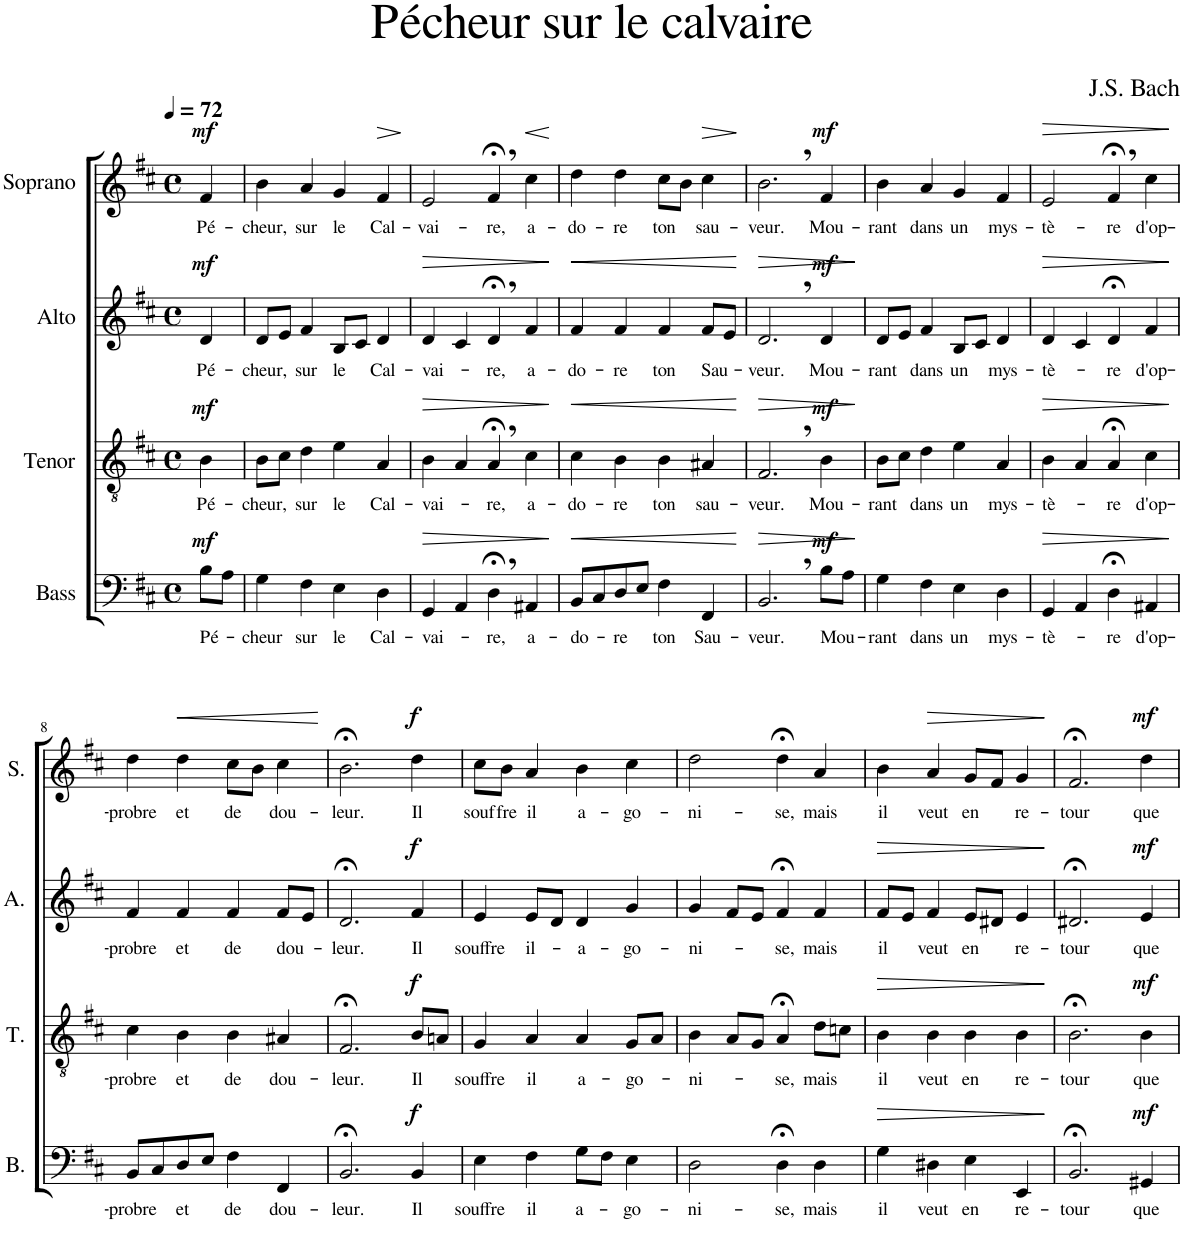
**kern	**text	**dynam	**kern	**text	**dynam	**kern	**text	**dynam	**kern	**text	**dynam
*part4	*part4	*part4	*part3	*part3	*part3	*part2	*part2	*part2	*part1	*part1	*part1
*staff4	*staff4	*staff4	*staff3	*staff3	*staff3	*staff2	*staff2	*staff2	*staff1	*staff1	*staff1
*I"Bass	*	*	*I"Tenor	*	*	*I"Alto	*	*	*I"Soprano	*	*
*I'B.	*	*	*I'T.	*	*	*I'A.	*	*	*I'S.	*	*
*clefF4	*	*	*clefGv2	*	*	*clefG2	*	*	*clefG2	*	*
*k[f#c#]	*	*	*k[f#c#]	*	*	*k[f#c#]	*	*	*k[f#c#]	*	*
*M4/4	*	*	*M4/4	*	*	*M4/4	*	*	*M4/4	*	*
*met(c)	*	*	*met(c)	*	*	*met(c)	*	*	*met(c)	*	*
*MM72	*	*	*MM72	*	*	*MM72	*	*	*MM72	*	*
=1	=1	=1	=1	=1	=1	=1	=1	=1	=1	=1	=1
!	!LO:LY:b	!LO:DY:a	!	!LO:LY:b	!LO:DY:a	!	!LO:LY:b	!LO:DY:a	!	!LO:LY:b	!LO:DY:a
8B\L	Pé-	mf	4B\	Pé-	mf	4d/	Pé-	mf	4f#/	Pé-	mf
8A\J	.	.	.	.	.	.	.	.	.	.	.
=2	=2	=2	=2	=2	=2	=2	=2	=2	=2	=2	=2
!	!LO:LY:b	!	!	!LO:LY:b	!	!	!LO:LY:b	!	!	!LO:LY:b	!
4G\	-cheur	.	8B\L	-cheur	.	8d/L	-cheur,	.	4b\	-cheur,	.
!	!	!	!	!LO:LY:b	!	!	!	!	!	!	!
.	.	.	8c#\J	,	.	8e/J	.	.	.	.	.
!	!LO:LY:b	!	!	!LO:LY:b	!	!	!LO:LY:b	!	!	!LO:LY:b	!
4F#\	sur	.	4d\	sur	.	4f#/	sur	.	4a/	sur	.
!	!LO:LY:b	!	!	!LO:LY:b	!	!	!LO:LY:b	!	!	!LO:LY:b	!
4E\	le	.	4e\	le	.	8B/L	le	.	4g/	le	.
.	.	.	.	.	.	8c#/J	.	.	.	.	.
!	!LO:LY:b	!	!	!LO:LY:b	!	!	!LO:LY:b	!	!	!LO:LY:b	!LO:HP:b
4D\	Cal-	.	4A/	Cal-	.	4d/	Cal-	.	4f#/	Cal-	>
.	.	.	.	.	.	.	.	.	.	.	]
=3	=3	=3	=3	=3	=3	=3	=3	=3	=3	=3	=3
!	!LO:LY:b	!LO:HP:b	!	!LO:LY:b	!LO:HP:b	!	!LO:LY:b	!LO:HP:b	!	!LO:LY:b	!
4GG/	-vai-	>	4B\	-vai-	>	4d/	-vai-	>	2e/	-vai-	.
4AA/	.	.	4A/	.	.	4c#/	.	.	.	.	.
!	!LO:LY:b	!	!	!LO:LY:b	!	!	!LO:LY:b	!	!	!LO:LY:b	!
4D;<,\	-re,	.	4A;<,/	-re,	.	4d;<,/	-re,	.	4f#;<,/	-re,	.
!	!LO:LY:b	!	!	!LO:LY:b	!	!	!LO:LY:b	!	!	!LO:LY:b	!LO:HP:b
4AA#X/	a-	.	4c#\	a-	.	4f#/	a-	.	4cc#\	a-	<
.	.	]	.	.	]	.	.	]	.	.	[
=4	=4	=4	=4	=4	=4	=4	=4	=4	=4	=4	=4
!	!LO:LY:b	!LO:HP:b	!	!LO:LY:b	!LO:HP:b	!	!LO:LY:b	!LO:HP:b	!	!LO:LY:b	!
8BB/L	-do-	<	4c#\	-do-	<	4f#/	-do-	<	4dd\	-do-	.
8C#/	.	.	.	.	.	.	.	.	.	.	.
!	!LO:LY:b	!	!	!LO:LY:b	!	!	!LO:LY:b	!	!	!LO:LY:b	!
8D/	-re	.	4B\	-re	.	4f#/	-re	.	4dd\	-re	.
8E/J	.	.	.	.	.	.	.	.	.	.	.
!	!LO:LY:b	!	!	!LO:LY:b	!	!	!LO:LY:b	!	!	!LO:LY:b	!
4F#\	ton	.	4B\	ton	.	4f#/	ton	.	8cc#\L	ton	.
.	.	.	.	.	.	.	.	.	8b\J	.	.
!	!LO:LY:b	!	!	!LO:LY:b	!	!	!LO:LY:b	!	!	!LO:LY:b	!LO:HP:b
4FF#/	Sau-	.	4A#X/	sau-	.	8f#/L	Sau-	.	4cc#\	sau-	>
.	.	.	.	.	.	8e/J	.	.	.	.	.
.	.	[	.	.	[	.	.	[	.	.	]
=5	=5	=5	=5	=5	=5	=5	=5	=5	=5	=5	=5
!	!LO:LY:b	!LO:HP:b	!	!LO:LY:b	!LO:HP:b	!	!LO:LY:b	!LO:HP:b	!	!LO:LY:b	!
2.BB,/	-veur.	>	2.F#,/	-veur.	>	2.d,/	-veur.	>	2.b,\	-veur.	.
!	!LO:LY:b	!LO:DY:a	!	!LO:LY:b	!LO:DY:a	!	!LO:LY:b	!LO:DY:a	!	!LO:LY:b	!LO:DY:a
8B\L	Mou-	mf	4B\	Mou-	mf	4d/	Mou-	mf	4f#/	Mou-	mf
8A\J	.	.	.	.	.	.	.	.	.	.	.
.	.	]	.	.	]	.	.	]	.	.	.
=6	=6	=6	=6	=6	=6	=6	=6	=6	=6	=6	=6
!	!LO:LY:b	!	!	!LO:LY:b	!	!	!LO:LY:b	!	!	!LO:LY:b	!
4G\	-rant	.	8B\L	-rant	.	8d/L	-rant	.	4b\	-rant	.
.	.	.	8c#\J	.	.	8e/J	.	.	.	.	.
!	!LO:LY:b	!	!	!LO:LY:b	!	!	!LO:LY:b	!	!	!LO:LY:b	!
4F#\	dans	.	4d\	dans	.	4f#/	dans	.	4a/	dans	.
!	!LO:LY:b	!	!	!LO:LY:b	!	!	!LO:LY:b	!	!	!LO:LY:b	!
4E\	un	.	4e\	un	.	8B/L	un	.	4g/	un	.
.	.	.	.	.	.	8c#/J	.	.	.	.	.
!	!LO:LY:b	!	!	!LO:LY:b	!	!	!LO:LY:b	!	!	!LO:LY:b	!
4D\	mys-	.	4A/	mys-	.	4d/	mys-	.	4f#/	mys-	.
=7	=7	=7	=7	=7	=7	=7	=7	=7	=7	=7	=7
!	!LO:LY:b	!LO:HP:b	!	!LO:LY:b	!LO:HP:b	!	!LO:LY:b	!LO:HP:b	!	!LO:LY:b	!LO:HP:b
4GG/	-tè-	>	4B\	-tè-	>	4d/	-tè-	>	2e/	-tè-	>
4AA/	.	.	4A/	.	.	4c#/	.	.	.	.	.
!	!LO:LY:b	!	!	!LO:LY:b	!	!	!LO:LY:b	!	!	!LO:LY:b	!
4D;<\	-re	.	4A;</	-re	.	4d;</	-re	.	4f#;<,/	-re	.
!	!LO:LY:b	!	!	!LO:LY:b	!	!	!LO:LY:b	!	!	!LO:LY:b	!
4AA#X/	d'op-	.	4c#\	d'op-	.	4f#/	d'op-	.	4cc#\	d'op-	.
.	.	]	.	.	]	.	.	]	.	.	]
!!LO:LB:g=z
=8	=8	=8	=8	=8	=8	=8	=8	=8	=8	=8	=8
!	!LO:LY:b	!	!	!LO:LY:b	!	!	!LO:LY:b	!	!	!LO:LY:b	!
8BB/L	-probre	.	4c#\	-probre	.	4f#/	-probre	.	4dd\	-probre	.
8C#/	.	.	.	.	.	.	.	.	.	.	.
!	!LO:LY:b	!	!	!LO:LY:b	!	!	!LO:LY:b	!	!	!LO:LY:b	!LO:HP:b
8D/	et	.	4B\	et	.	4f#/	et	.	4dd\	et	<
8E/J	.	.	.	.	.	.	.	.	.	.	.
!	!LO:LY:b	!	!	!LO:LY:b	!	!	!LO:LY:b	!	!	!LO:LY:b	!
4F#\	de	.	4B\	de	.	4f#/	de	.	8cc#\L	de	.
.	.	.	.	.	.	.	.	.	8b\J	.	.
!	!LO:LY:b	!	!	!LO:LY:b	!	!	!LO:LY:b	!	!	!LO:LY:b	!
4FF#/	dou-	.	4A#X/	dou-	.	8f#/L	dou-	.	4cc#\	dou-	.
.	.	.	.	.	.	8e/J	.	.	.	.	.
.	.	.	.	.	.	.	.	.	.	.	[
=9	=9	=9	=9	=9	=9	=9	=9	=9	=9	=9	=9
!	!LO:LY:b	!	!	!LO:LY:b	!	!	!LO:LY:b	!	!	!LO:LY:b	!
2.BB;</	-leur.	.	2.F#;</	-leur.	.	2.d;</	-leur.	.	2.b;<\	-leur.	.
!	!LO:LY:b	!LO:DY:a	!	!LO:LY:b	!LO:DY:a	!	!LO:LY:b	!LO:DY:a	!	!LO:LY:b	!LO:DY:a
4BB/	Il	f	8B/L	Il	f	4f#/	Il	f	4dd\	Il	f
.	.	.	8An/J	.	.	.	.	.	.	.	.
=10	=10	=10	=10	=10	=10	=10	=10	=10	=10	=10	=10
!	!LO:LY:b	!	!	!LO:LY:b	!	!	!LO:LY:b	!	!	!LO:LY:b	!
4E\	souffre	.	4G/	souffre	.	4e/	souffre	.	8cc#\L	souf	.
!	!	!	!	!	!	!	!	!	!	!LO:LY:b	!
.	.	.	.	.	.	.	.	.	8b\J	fre	.
!	!LO:LY:b	!	!	!LO:LY:b	!	!	!LO:LY:b	!	!	!LO:LY:b	!
4F#\	il	.	4A/	il	.	8e/L	il-	.	4a/	il	.
.	.	.	.	.	.	8d/J	.	.	.	.	.
!	!LO:LY:b	!	!	!LO:LY:b	!	!	!LO:LY:b	!	!	!LO:LY:b	!
8G\L	a-	.	4A/	a-	.	4d/	-a-	.	4b\	a-	.
8F#\J	.	.	.	.	.	.	.	.	.	.	.
!	!LO:LY:b	!	!	!LO:LY:b	!	!	!LO:LY:b	!	!	!LO:LY:b	!
4E\	-go-	.	8G/L	-go-	.	4g/	-go-	.	4cc#\	-go-	.
.	.	.	8A/J	.	.	.	.	.	.	.	.
=11	=11	=11	=11	=11	=11	=11	=11	=11	=11	=11	=11
!	!LO:LY:b	!	!	!LO:LY:b	!	!	!LO:LY:b	!	!	!LO:LY:b	!
2D\	-ni-	.	4B\	-ni-	.	4g/	-ni-	.	2dd\	-ni-	.
.	.	.	8A/L	.	.	8f#/L	.	.	.	.	.
.	.	.	8G/J	.	.	8e/J	.	.	.	.	.
!	!LO:LY:b	!	!	!LO:LY:b	!	!	!LO:LY:b	!	!	!LO:LY:b	!
4D;<\	-se,	.	4A;</	-se,	.	4f#;</	-se,	.	4dd;<\	-se,	.
!	!LO:LY:b	!	!	!LO:LY:b	!	!	!LO:LY:b	!	!	!LO:LY:b	!
4D\	mais	.	8d\L	mais	.	4f#/	mais	.	4a/	mais	.
.	.	.	8cn\J	.	.	.	.	.	.	.	.
=12	=12	=12	=12	=12	=12	=12	=12	=12	=12	=12	=12
!	!LO:LY:b	!LO:HP:b	!	!LO:LY:b	!LO:HP:b	!	!LO:LY:b	!LO:HP:b	!	!LO:LY:b	!
4G\	il	>	4B\	il	>	8f#/L	il	>	4b\	il	.
.	.	.	.	.	.	8e/J	.	.	.	.	.
!	!LO:LY:b	!	!	!LO:LY:b	!	!	!LO:LY:b	!	!	!LO:LY:b	!LO:HP:b
4D#X\	veut	.	4B\	veut	.	4f#/	veut	.	4a/	veut	>
!	!LO:LY:b	!	!	!LO:LY:b	!	!	!LO:LY:b	!	!	!LO:LY:b	!
4E\	en	.	4B\	en	.	8e/L	en	.	8g/L	en	.
.	.	.	.	.	.	8d#X/J	.	.	8f#/J	.	.
!	!LO:LY:b	!	!	!LO:LY:b	!	!	!LO:LY:b	!	!	!LO:LY:b	!
4EE/	re-	.	4B\	re-	.	4e/	re-	.	4g/	re-	.
.	.	]	.	.	]	.	.	]	.	.	]
=13	=13	=13	=13	=13	=13	=13	=13	=13	=13	=13	=13
!	!LO:LY:b	!	!	!LO:LY:b	!	!	!LO:LY:b	!	!	!LO:LY:b	!
2.BB;</	-tour	.	2.B;<\	-tour	.	2.d#X;</	-tour	.	2.f#;</	-tour	.
!	!LO:LY:b	!LO:DY:a	!	!LO:LY:b	!LO:DY:a	!	!LO:LY:b	!LO:DY:a	!	!LO:LY:b	!LO:DY:a
4GG#X/	que	mf	4B\	que	mf	4e/	que	mf	4dd\	que	mf
=	=	=	=	=	=	=	=	=	=	=	=
*-	*-	*-	*-	*-	*-	*-	*-	*-	*-	*-	*-
